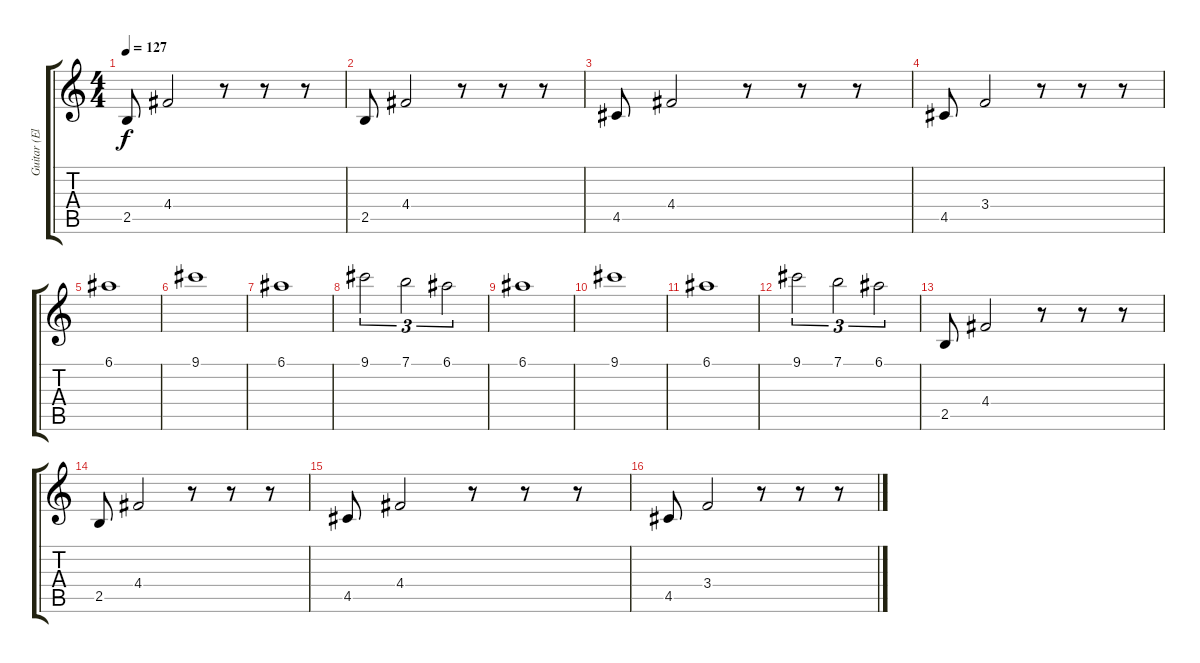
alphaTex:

\track ("Guitar (Electric)" "Guitar (El") {instrument electricguitarclean}
\staff {score tabs}
\tuning (E4 B3 G3 D3 A2 E2) {hide}
\ts (4 4)
\tempo 127
\clef g2
\ks c
2.5.8{dy f} 4.4.2 r.8 r.8 r.8 |
2.5.8 4.4.2 r.8 r.8 r.8 |
4.5.8 4.4.2 r.8 r.8 r.8 |
4.5.8 3.4.2 r.8 r.8 r.8 |
6.1.1 |
9.1.1 |
6.1.1 |
9.1.2{tu (3 2)} 7.1.2{tu (3 2)} 6.1.2{tu (3 2)} |
6.1.1 |
9.1.1 |
6.1.1 |
9.1.2{tu (3 2)} 7.1.2{tu (3 2)} 6.1.2{tu (3 2)} |
2.5.8 4.4.2 r.8 r.8 r.8 |
2.5.8 4.4.2 r.8 r.8 r.8 |
4.5.8 4.4.2 r.8 r.8 r.8 |
4.5.8 3.4.2 r.8 r.8 r.8
